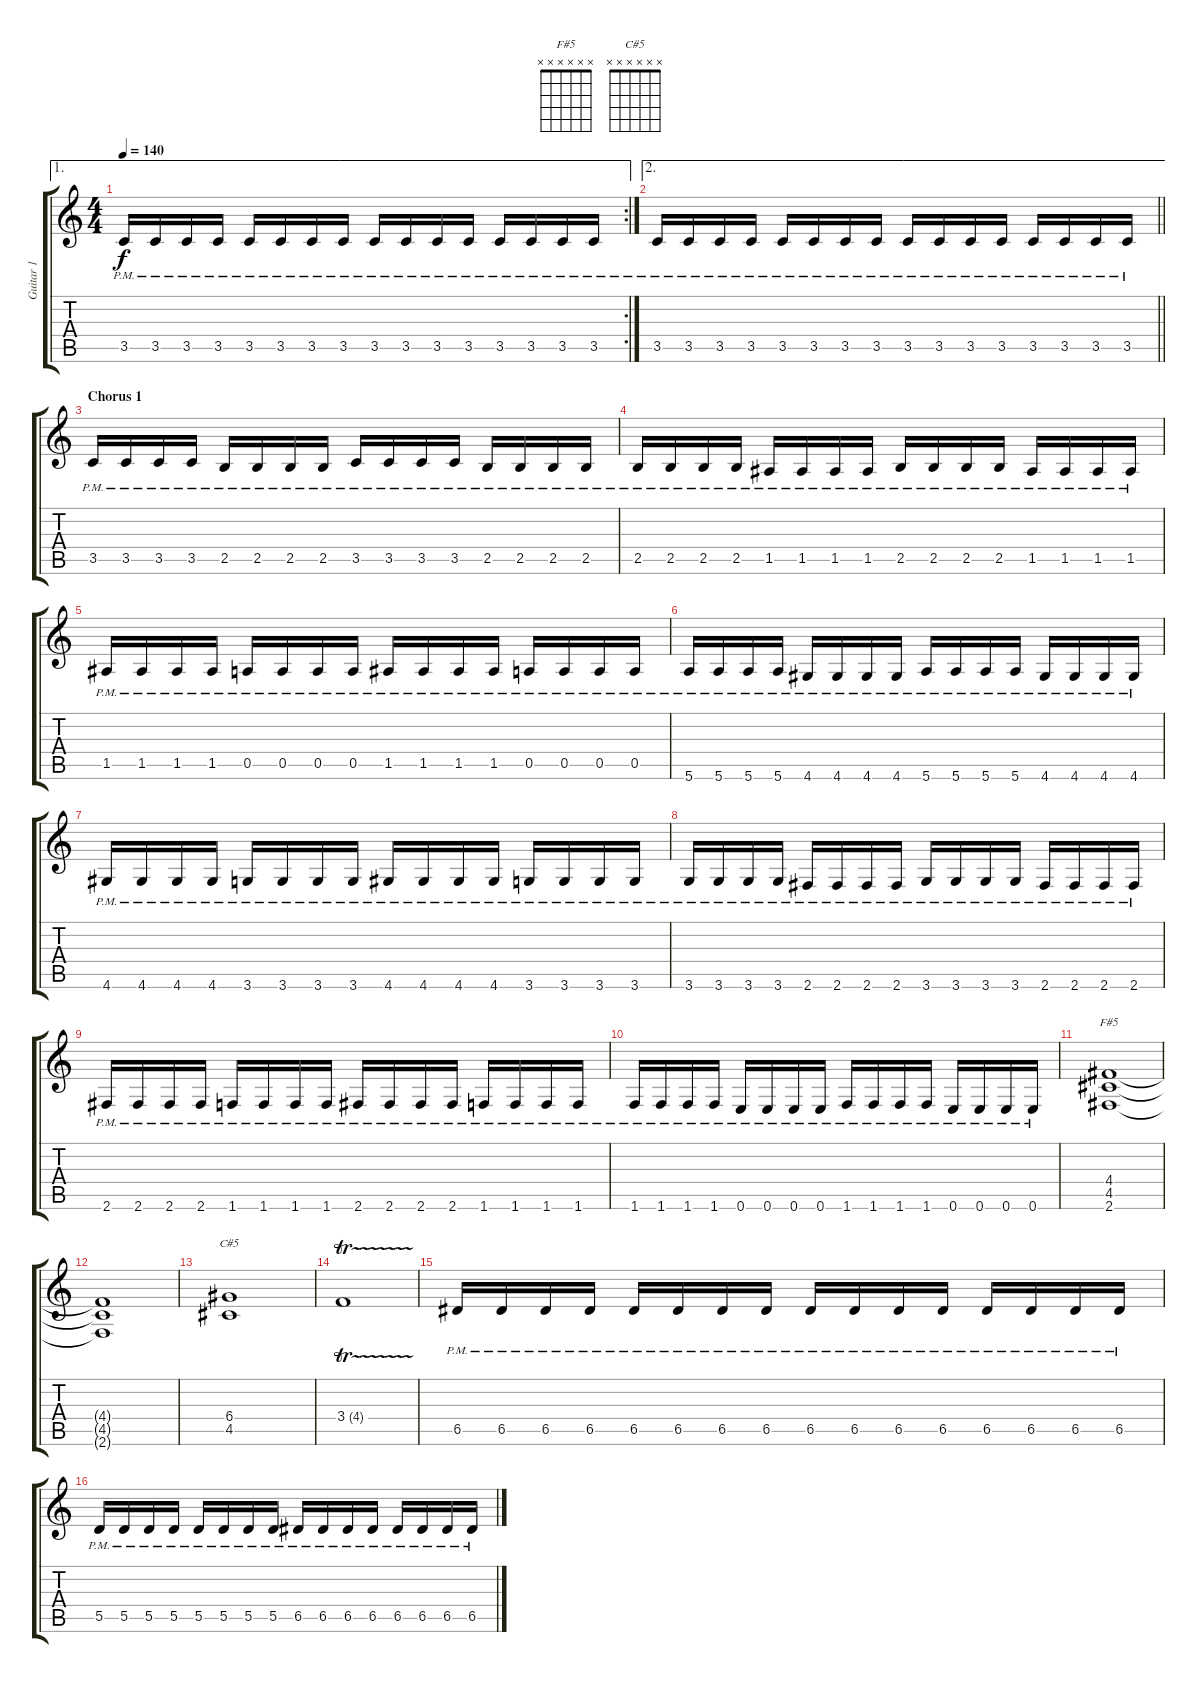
\track ("Guitar 1" "Guitar 1") {instrument distortionguitar}
\staff {score tabs}
\tuning (E4 B3 G3 D3 A2 E2) {hide}
\chord ("F#5" x x x x x x)
\chord ("C#5" x x x x x x)
\ae 1
\rc 2
\ts (4 4)
\tempo 140
\clef g2
\ks c
3.5{pm}.16{dy f} 3.5{pm}.16 3.5{pm}.16 3.5{pm}.16 3.5{pm}.16 3.5{pm}.16 3.5{pm}.16 3.5{pm}.16 3.5{pm}.16 3.5{pm}.16 3.5{pm}.16 3.5{pm}.16 3.5{pm}.16 3.5{pm}.16 3.5{pm}.16 3.5{pm}.16 |
\ae 2
\barLineRight lightlight
3.5{pm}.16 3.5{pm}.16 3.5{pm}.16 3.5{pm}.16 3.5{pm}.16 3.5{pm}.16 3.5{pm}.16 3.5{pm}.16 3.5{pm}.16 3.5{pm}.16 3.5{pm}.16 3.5{pm}.16 3.5{pm}.16 3.5{pm}.16 3.5{pm}.16 3.5{pm}.16 |
\section ("" "Chorus 1")
3.5{pm}.16 3.5{pm}.16 3.5{pm}.16 3.5{pm}.16 2.5{pm}.16 2.5{pm}.16 2.5{pm}.16 2.5{pm}.16 3.5{pm}.16 3.5{pm}.16 3.5{pm}.16 3.5{pm}.16 2.5{pm}.16 2.5{pm}.16 2.5{pm}.16 2.5{pm}.16 |
2.5{pm}.16 2.5{pm}.16 2.5{pm}.16 2.5{pm}.16 1.5{pm}.16 1.5{pm}.16 1.5{pm}.16 1.5{pm}.16 2.5{pm}.16 2.5{pm}.16 2.5{pm}.16 2.5{pm}.16 1.5{pm}.16 1.5{pm}.16 1.5{pm}.16 1.5{pm}.16 |
1.5{pm}.16 1.5{pm}.16 1.5{pm}.16 1.5{pm}.16 0.5{pm}.16 0.5{pm}.16 0.5{pm}.16 0.5{pm}.16 1.5{pm}.16 1.5{pm}.16 1.5{pm}.16 1.5{pm}.16 0.5{pm}.16 0.5{pm}.16 0.5{pm}.16 0.5{pm}.16 |
5.6{pm}.16 5.6{pm}.16 5.6{pm}.16 5.6{pm}.16 4.6{pm}.16 4.6{pm}.16 4.6{pm}.16 4.6{pm}.16 5.6{pm}.16 5.6{pm}.16 5.6{pm}.16 5.6{pm}.16 4.6{pm}.16 4.6{pm}.16 4.6{pm}.16 4.6{pm}.16 |
4.6{pm}.16 4.6{pm}.16 4.6{pm}.16 4.6{pm}.16 3.6{pm}.16 3.6{pm}.16 3.6{pm}.16 3.6{pm}.16 4.6{pm}.16 4.6{pm}.16 4.6{pm}.16 4.6{pm}.16 3.6{pm}.16 3.6{pm}.16 3.6{pm}.16 3.6{pm}.16 |
3.6{pm}.16 3.6{pm}.16 3.6{pm}.16 3.6{pm}.16 2.6{pm}.16 2.6{pm}.16 2.6{pm}.16 2.6{pm}.16 3.6{pm}.16 3.6{pm}.16 3.6{pm}.16 3.6{pm}.16 2.6{pm}.16 2.6{pm}.16 2.6{pm}.16 2.6{pm}.16 |
2.6{pm}.16 2.6{pm}.16 2.6{pm}.16 2.6{pm}.16 1.6{pm}.16 1.6{pm}.16 1.6{pm}.16 1.6{pm}.16 2.6{pm}.16 2.6{pm}.16 2.6{pm}.16 2.6{pm}.16 1.6{pm}.16 1.6{pm}.16 1.6{pm}.16 1.6{pm}.16 |
1.6{pm}.16 1.6{pm}.16 1.6{pm}.16 1.6{pm}.16 0.6{pm}.16 0.6{pm}.16 0.6{pm}.16 0.6{pm}.16 1.6{pm}.16 1.6{pm}.16 1.6{pm}.16 1.6{pm}.16 0.6{pm}.16 0.6{pm}.16 0.6{pm}.16 0.6{pm}.16 |
(4.4 4.5 2.6).1{ch "F#5"} |
(4.4{t} 4.5{t} 2.6{t}).1 |
(6.4 4.5).1{ch "C#5"} |
3.4{tr (4 32)}.1 |
6.5{pm}.16 6.5{pm}.16 6.5{pm}.16 6.5{pm}.16 6.5{pm}.16 6.5{pm}.16 6.5{pm}.16 6.5{pm}.16 6.5{pm}.16 6.5{pm}.16 6.5{pm}.16 6.5{pm}.16 6.5{pm}.16 6.5{pm}.16 6.5{pm}.16 6.5{pm}.16 |
5.5{pm}.16 5.5{pm}.16 5.5{pm}.16 5.5{pm}.16 5.5{pm}.16 5.5{pm}.16 5.5{pm}.16 5.5{pm}.16 6.5{pm}.16 6.5{pm}.16 6.5{pm}.16 6.5{pm}.16 6.5{pm}.16 6.5{pm}.16 6.5{pm}.16 6.5{pm}.16
